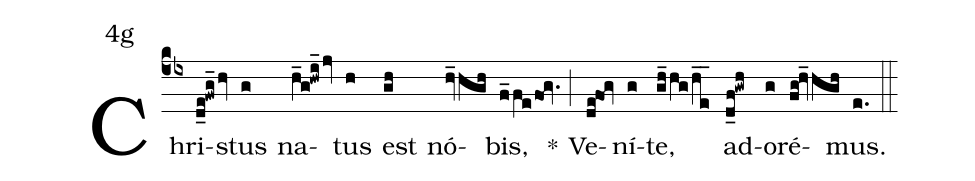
mode:4g;
%%
(cb4) Chri(d_e!fwg_/hv)stus(g)  na(h_g!hwi_/jv)tus(h) est(gh)  nó(hv_/hgh)bis,(f_fe/fo1g.) <sp>*</sp>(;)  Ve(de@fo1g)ní(g)te,(gh_/hg/he__) ad(d_f@gwh)o(g)ré(fg!hv_/hgh)mus.(e.) (::)
